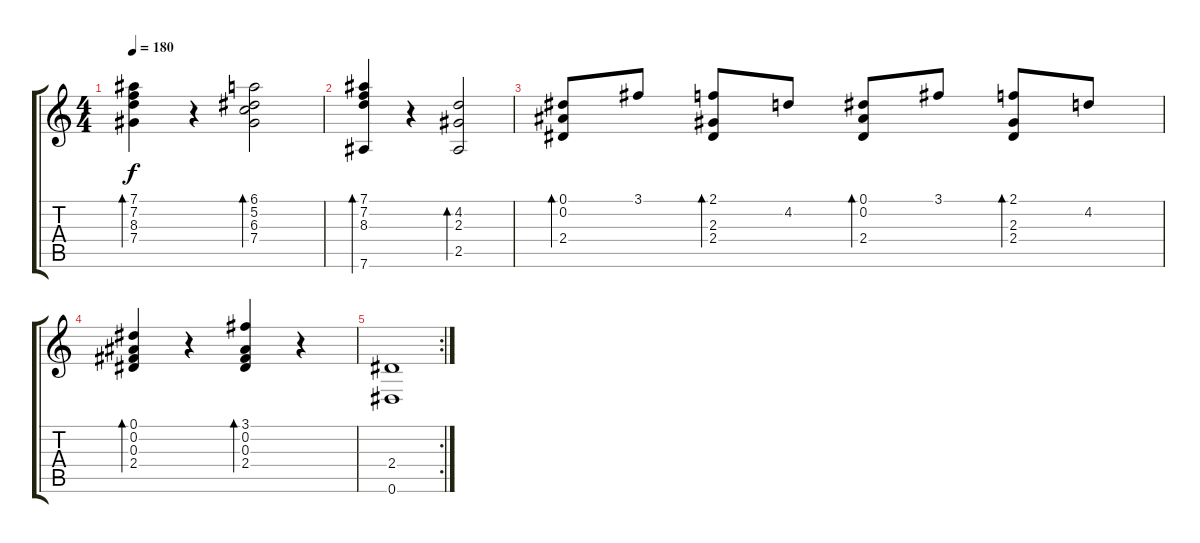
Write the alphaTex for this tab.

\track "" {instrument acousticguitarnylon}
\staff {score tabs}
\tuning (Eb4 Bb3 Gb3 Db3 Ab2 Eb2) {hide}
\ts (4 4)
\tempo 180
\clef g2
\ks c
(7.1 7.2 8.3 7.4).4{bd 60 dy f} r.4 (6.1 5.2 6.3 7.4).2{bd 60} |
(7.1 7.2 8.3 7.6).4{bd 60} r.4 (4.2 2.3 2.5).2{bd 60} |
(0.1 0.2 2.4).8{bd 60} 3.1.8 (2.1 2.3 2.4).8{bd 60} 4.2.8 (0.1 0.2 2.4).8{bd 60} 3.1.8 (2.1 2.3 2.4).8{bd 60} 4.2.8 |
(0.1 0.2 0.3 2.4).4{bd 60} r.4 (3.1 0.2 0.3 2.4).4{bd 60} r.4 |
\rc 2
(2.4 0.6).1
